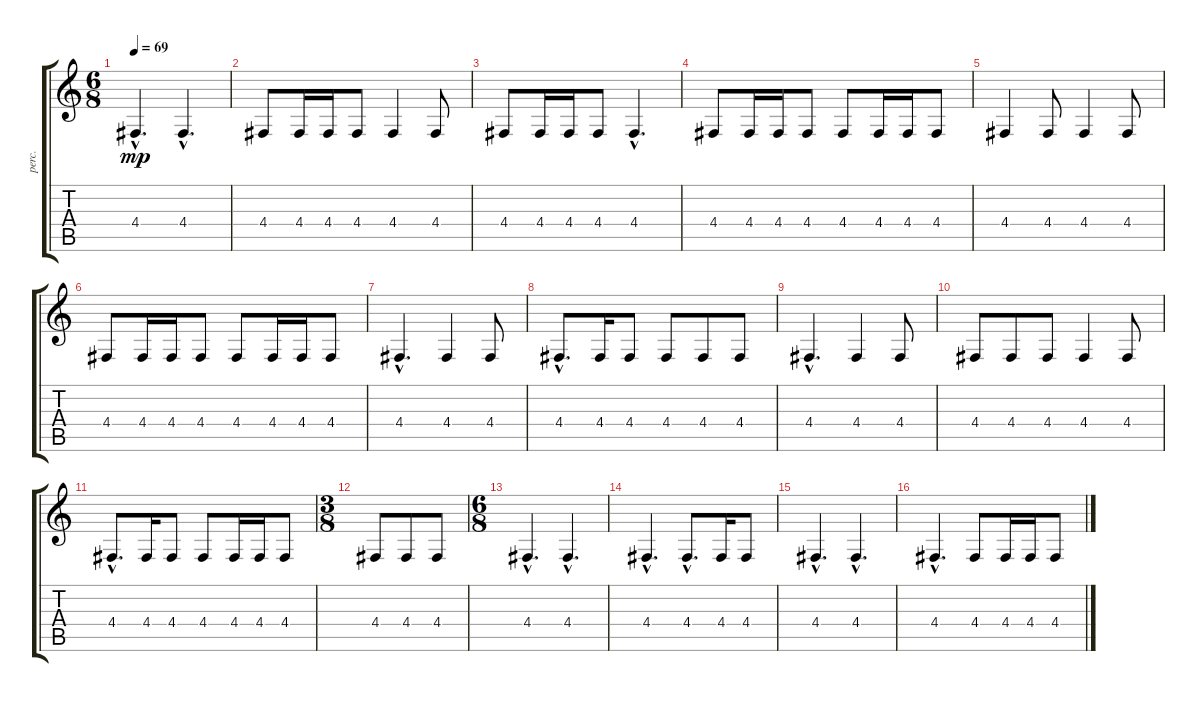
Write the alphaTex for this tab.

\track ("perc." "perc.") {instrument acousticgrandpiano}
\staff {score tabs}
\tuning (E4 B3 G3 D3 A2 E2) {hide}
\ts (6 8)
\tempo 69
\clef g2
\ks c
4.4{hac}.4{d dy mp} 4.4{hac}.4{d} |
4.4.8 4.4.16 4.4.16 4.4.8 4.4.4 4.4.8 |
4.4.8 4.4.16 4.4.16 4.4.8 4.4{hac}.4{d} |
4.4.8 4.4.16 4.4.16 4.4.8 4.4.8 4.4.16 4.4.16 4.4.8 |
4.4.4 4.4.8 4.4.4 4.4.8 |
4.4.8 4.4.16 4.4.16 4.4.8 4.4.8 4.4.16 4.4.16 4.4.8 |
4.4{hac}.4{d} 4.4.4 4.4.8 |
4.4{hac}.8{d} 4.4.16 4.4.8 4.4.8 4.4.8 4.4.8 |
4.4{hac}.4{d} 4.4.4 4.4.8 |
4.4.8 4.4.8 4.4.8 4.4.4 4.4.8 |
4.4{hac}.8{d} 4.4.16 4.4.8 4.4.8 4.4.16 4.4.16 4.4.8 |
\ts (3 8)
4.4.8 4.4.8 4.4.8 |
\ts (6 8)
4.4{hac}.4{d} 4.4{hac}.4{d} |
4.4{hac}.4{d} 4.4{hac}.8{d} 4.4.16 4.4.8 |
4.4{hac}.4{d} 4.4{hac}.4{d} |
4.4{hac}.4{d} 4.4.8 4.4.16 4.4.16 4.4.8
